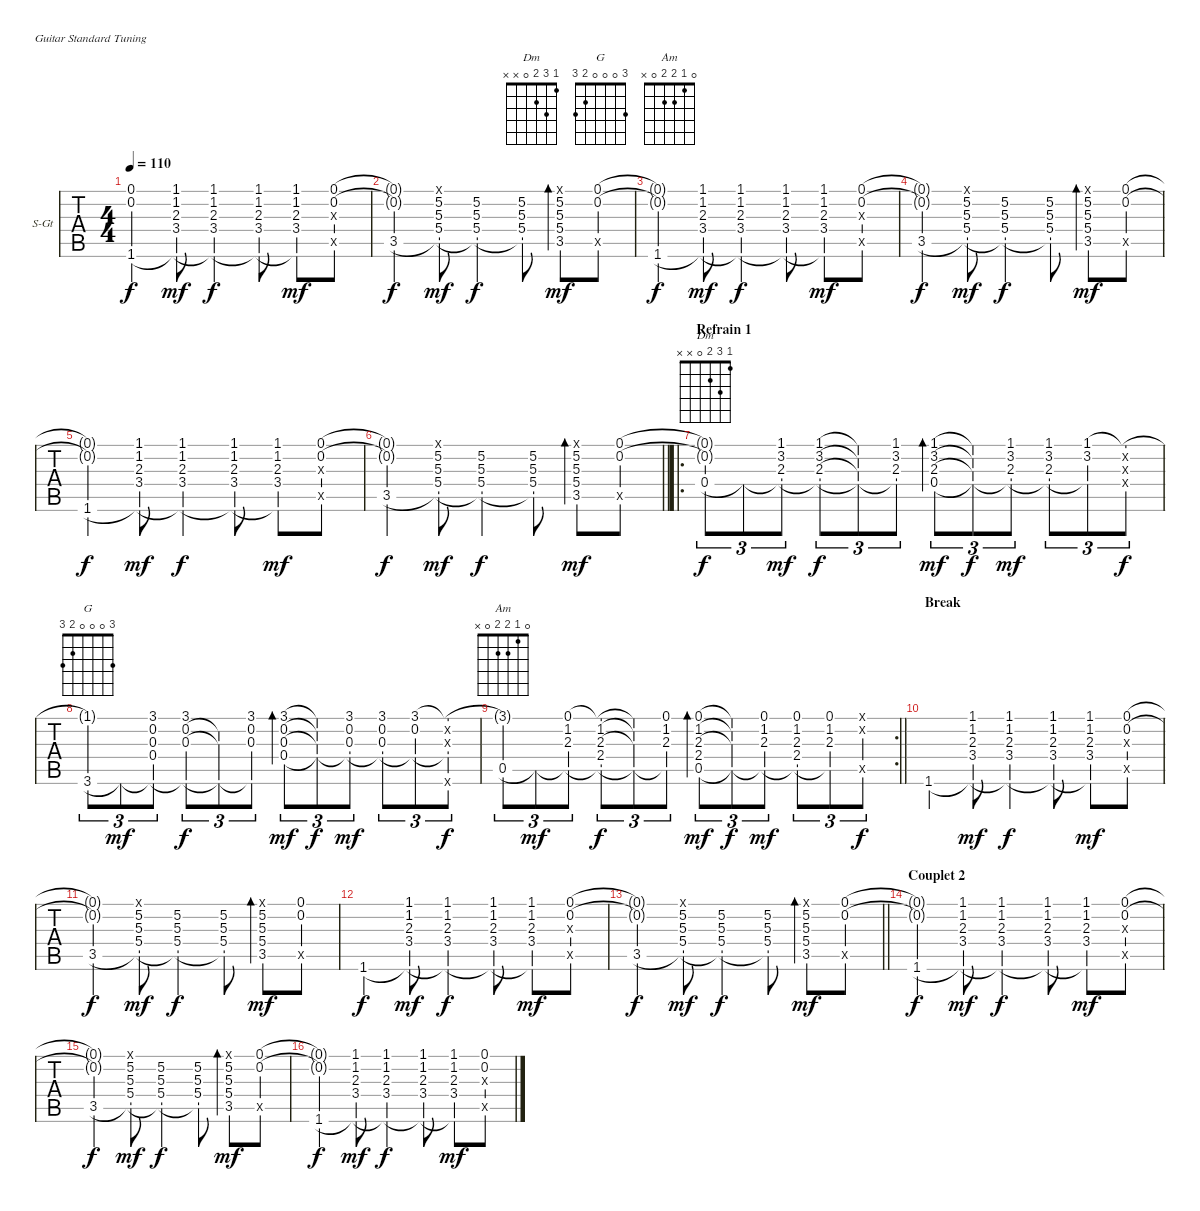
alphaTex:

\bracketExtendMode groupsimilarinstruments
\firstSystemTrackNameOrientation horizontal
\otherSystemsTrackNameOrientation horizontal
\chordDiagramsInScore
\track ("Guitare" "S-Gt") {instrument acousticguitarsteel}
\staff {tabs}
\tuning (E4 B3 G3 D3 A2 E2)
\chord ("Dm" 1 3 2 0 x x) {showfingering false}
\chord ("G" 3 0 0 0 2 3) {showfingering false}
\chord ("Am" 0 1 2 2 0 x) {showfingering false}
\ts (4 4)
\tempo 110
\clef g2
\ks c
(0.1{t} 0.2{t} 1.6).4{dy f} (1.1 1.2 2.3 3.4 1.6{t}).8{dy mf} (1.1 1.2 2.3 3.4 1.6{t}).4{dy f} (1.1 1.2 2.3 3.4 1.6{t}).8 (1.1 1.2 2.3 3.4 1.6{t}).8{dy mf} (0.1 0.2 0.3{x} 0.5{x}).8 |
(0.1{t} 0.2{t} 3.5).4{dy f} (1.1{x} 5.2 5.3 5.4 3.5{t}).8{dy mf} (5.2 5.3 5.4 3.5{t}).4{dy f} (5.2 5.3 5.4 3.5{t}).8 (1.1{x} 5.2 5.3 5.4 3.5).8{bd 60 dy mf} (0.1 0.2 0.5{x}).8 |
(0.1{t} 0.2{t} 1.6).4{dy f} (1.1 1.2 2.3 3.4 1.6{t}).8{dy mf} (1.1 1.2 2.3 3.4 1.6{t}).4{dy f} (1.1 1.2 2.3 3.4 1.6{t}).8 (1.1 1.2 2.3 3.4 1.6{t}).8{dy mf} (0.1 0.2 0.3{x} 0.5{x}).8 |
(0.1{t} 0.2{t} 3.5).4{dy f} (1.1{x} 5.2 5.3 5.4 3.5{t}).8{dy mf} (5.2 5.3 5.4 3.5{t}).4{dy f} (5.2 5.3 5.4 3.5{t}).8 (1.1{x} 5.2 5.3 5.4 3.5).8{bd 60 dy mf} (0.1 0.2 0.5{x}).8 |
(0.1{t} 0.2{t} 1.6).4{dy f} (1.1 1.2 2.3 3.4 1.6{t}).8{dy mf} (1.1 1.2 2.3 3.4 1.6{t}).4{dy f} (1.1 1.2 2.3 3.4 1.6{t}).8 (1.1 1.2 2.3 3.4 1.6{t}).8{dy mf} (0.1 0.2 0.3{x} 0.5{x}).8 |
\barLineRight lightlight
(0.1{t} 0.2{t} 3.5).4{dy f} (1.1{x} 5.2 5.3 5.4 3.5{t}).8{dy mf} (5.2 5.3 5.4 3.5{t}).4{dy f} (5.2 5.3 5.4 3.5{t}).8 (1.1{x} 5.2 5.3 5.4 3.5).8{bd 60 dy mf} (0.1 0.2 0.5{x}).8 |
\ro
\section ("" "Refrain 1")
(0.1{t} 0.2{t} 0.4).8{tu (3 2) ch "Dm" dy f} 0.4{t}.8{tu (3 2)} (1.1 3.2 2.3 0.4{t}).8{tu (3 2) dy mf} (1.1 3.2 2.3 0.4{t}).8{tu (3 2) dy f} (1.1{t} 3.2{t} 2.3{t} 0.4{t}).8{tu (3 2)} (1.1 3.2 2.3 0.4{t}).8{tu (3 2)} (1.1 3.2 2.3 0.4).8{tu (3 2) bd 60 dy mf} (1.1{t} 3.2{t} 2.3{t} 0.4{t}).8{tu (3 2) dy f} (1.1 3.2 2.3 0.4{t}).8{tu (3 2) dy mf} (1.1 3.2 2.3 0.4{t}).8{tu (3 2)} (1.1 3.2 0.4{t}).8{tu (3 2)} (0.2{x} 0.3{x} 0.4{x} 1.1{t}).8{tu (3 2) dy f} |
(1.1{t} 3.6).8{tu (3 2) ch "G"} 3.6{t}.8{tu (3 2) dy mf} (3.1 0.2 0.3 0.4 3.6{t}).8{tu (3 2)} (3.1 0.2 0.3 3.6{t}).8{tu (3 2) dy f} (0.2{t} 0.3{t} 3.6{t}).8{tu (3 2)} (3.1 0.2 0.3 3.6{t}).8{tu (3 2)} (3.1 0.2 0.3 0.4).8{tu (3 2) bd 60 dy mf} (3.1{t} 0.2{t} 0.3{t} 0.4{t}).8{tu (3 2) dy f} (3.1 0.2 0.3 0.4{t}).8{tu (3 2) dy mf} (3.1 0.2 0.3 0.4{t}).8{tu (3 2)} (3.1 0.2 0.4{t}).8{tu (3 2)} (3.1{t} 0.2{x} 0.3{x} 0.4{t} 0.6{x}).8{tu (3 2) dy f} |
\rc 2
\barLineRight lightlight
(3.1{t} 0.5).8{tu (3 2) ch "Am"} 0.5{t}.8{tu (3 2) dy mf} (0.1 1.2 2.3 0.5{t}).8{tu (3 2)} (1.2 2.3 2.4 0.1{t} 0.5{t}).8{tu (3 2) dy f} (0.1{t} 1.2{t} 2.3{t} 0.5{t}).8{tu (3 2)} (0.1 1.2 2.3 0.5{t}).8{tu (3 2)} (0.1 1.2 2.3 2.4 0.5).8{tu (3 2) bd 60 dy mf} (0.1{t} 1.2{t} 2.3{t} 0.5{t}).8{tu (3 2) dy f} (0.1 1.2 2.3 0.5{t}).8{tu (3 2) dy mf} (0.1 1.2 2.3 2.4 0.5{t}).8{tu (3 2)} (0.1 1.2 2.3 0.5{t}).8{tu (3 2)} (1.1{x} 3.2{x} 0.5{x}).8{tu (3 2) dy f} |
\section ("" "Break")
1.6.4 (1.1 1.2 2.3 3.4 1.6{t}).8{dy mf} (1.1 1.2 2.3 3.4 1.6{t}).4{dy f} (1.1 1.2 2.3 3.4 1.6{t}).8 (1.1 1.2 2.3 3.4 1.6{t}).8{dy mf} (0.1 0.2 0.3{x} 0.5{x}).8 |
(0.1{t} 0.2{t} 3.5).4{dy f} (1.1{x} 5.2 5.3 5.4 3.5{t}).8{dy mf} (5.2 5.3 5.4 3.5{t}).4{dy f} (5.2 5.3 5.4 3.5{t}).8 (1.1{x} 5.2 5.3 5.4 3.5).8{bd 60 dy mf} (0.1 0.2 0.5{x}).8 |
1.6.4{dy f} (1.1 1.2 2.3 3.4 1.6{t}).8{dy mf} (1.1 1.2 2.3 3.4 1.6{t}).4{dy f} (1.1 1.2 2.3 3.4 1.6{t}).8 (1.1 1.2 2.3 3.4 1.6{t}).8{dy mf} (0.1 0.2 0.3{x} 0.5{x}).8 |
\barLineRight lightlight
(0.1{t} 0.2{t} 3.5).4{dy f} (1.1{x} 5.2 5.3 5.4 3.5{t}).8{dy mf} (5.2 5.3 5.4 3.5{t}).4{dy f} (5.2 5.3 5.4 3.5{t}).8 (1.1{x} 5.2 5.3 5.4 3.5).8{bd 60 dy mf} (0.1 0.2 0.5{x}).8 |
\section ("" "Couplet 2")
(0.1{t} 0.2{t} 1.6).4{dy f} (1.1 1.2 2.3 3.4 1.6{t}).8{dy mf} (1.1 1.2 2.3 3.4 1.6{t}).4{dy f} (1.1 1.2 2.3 3.4 1.6{t}).8 (1.1 1.2 2.3 3.4 1.6{t}).8{dy mf} (0.1 0.2 0.3{x} 0.5{x}).8 |
(0.1{t} 0.2{t} 3.5).4{dy f} (1.1{x} 5.2 5.3 5.4 3.5{t}).8{dy mf} (5.2 5.3 5.4 3.5{t}).4{dy f} (5.2 5.3 5.4 3.5{t}).8 (1.1{x} 5.2 5.3 5.4 3.5).8{bd 60 dy mf} (0.1 0.2 0.5{x}).8 |
(0.1{t} 0.2{t} 1.6).4{dy f} (1.1 1.2 2.3 3.4 1.6{t}).8{dy mf} (1.1 1.2 2.3 3.4 1.6{t}).4{dy f} (1.1 1.2 2.3 3.4 1.6{t}).8 (1.1 1.2 2.3 3.4 1.6{t}).8{dy mf} (0.1 0.2 0.3{x} 0.5{x}).8
